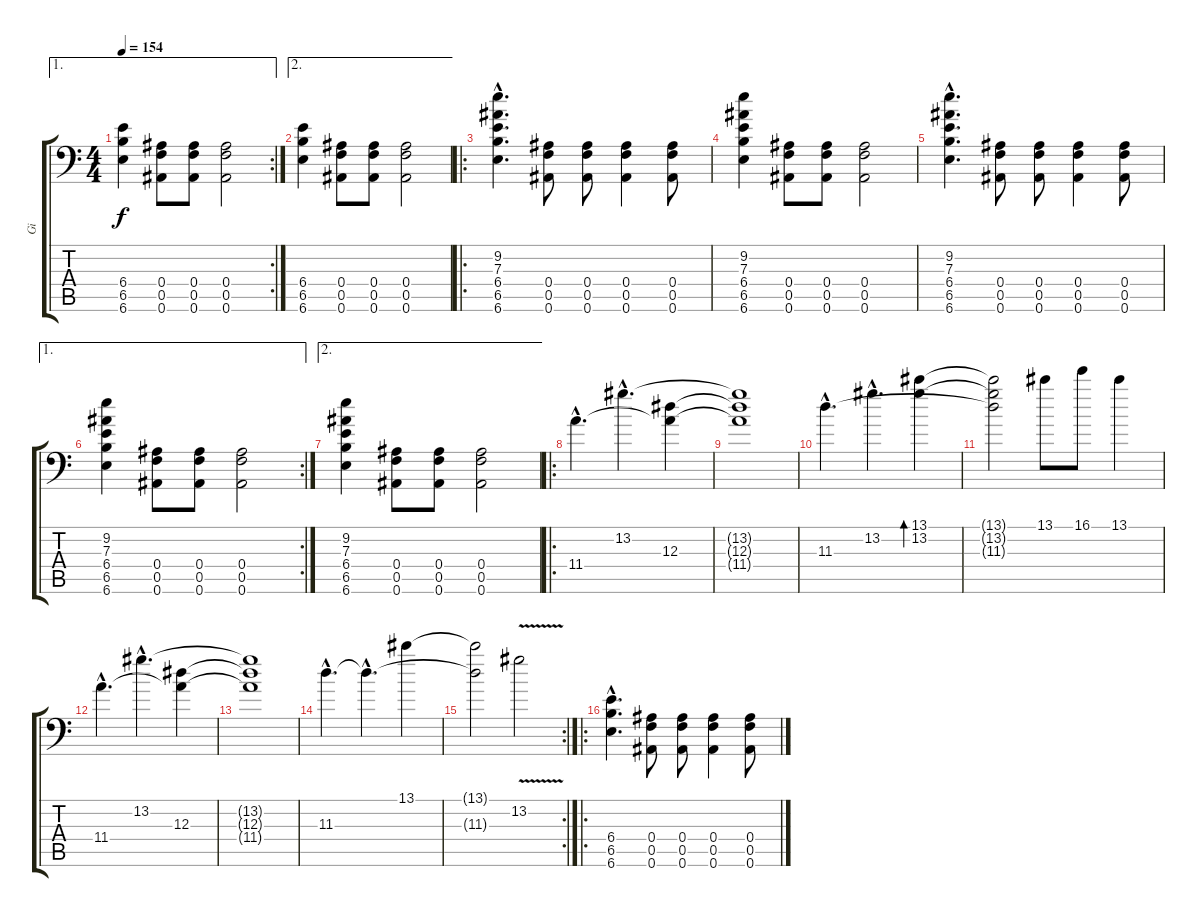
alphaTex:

\track ("Gi" "Gi") {instrument electricguitarjazz}
\staff {score tabs}
\tuning (C4 G3 Eb3 Bb2 F2 Bb1) {hide}
\ae 1
\rc 2
\ts (4 4)
\tempo 154
\clef f4
\ks c
(6.4 6.5 6.6).4{dy f} (0.4 0.5 0.6).8 (0.4 0.5 0.6).8 (0.4 0.5 0.6).2 |
\ae 2
(6.4 6.5 6.6).4 (0.4 0.5 0.6).8 (0.4 0.5 0.6).8 (0.4 0.5 0.6).2 |
\ro
(9.2{hac} 7.3{hac} 6.4{hac} 6.5{hac} 6.6{hac}).4{d} (0.4 0.5 0.6).8 (0.4 0.5 0.6).8 (0.4 0.5 0.6).4 (0.4 0.5 0.6).8 |
(9.2 7.3 6.4 6.5 6.6).4 (0.4 0.5 0.6).8 (0.4 0.5 0.6).8 (0.4 0.5 0.6).2 |
(9.2{hac} 7.3{hac} 6.4{hac} 6.5{hac} 6.6{hac}).4{d} (0.4 0.5 0.6).8 (0.4 0.5 0.6).8 (0.4 0.5 0.6).4 (0.4 0.5 0.6).8 |
\ae 1
\rc 2
(9.2 7.3 6.4 6.5 6.6).4 (0.4 0.5 0.6).8 (0.4 0.5 0.6).8 (0.4 0.5 0.6).2 |
\ae 2
(9.2 7.3 6.4 6.5 6.6).4 (0.4 0.5 0.6).8 (0.4 0.5 0.6).8 (0.4 0.5 0.6).2 |
\ro
11.4{hac}.4{d instrument electricguitarjazz} 13.2{hac}.4{d} (12.3 11.4{t}).4 |
(13.2{t} 12.3{t} 11.4{t}).1 |
11.3{hac}.4{d} 13.2{hac}.4{d} (13.1 13.2).4{bd 240} |
(13.1{t} 13.2{t} 11.3{t}).2 13.1.8 16.1.8 13.1.4 |
11.4{hac}.4{d} 13.2{hac}.4{d} (12.3 11.4{t}).4 |
(13.2{t} 12.3{t} 11.4{t}).1 |
11.3{hac}.4{d} 11.3{hac t}.4{d} 13.1.4 |
\rc 2
(13.1{t} 11.3{t}).2 13.2{v}.2 |
\ro
(6.4{hac} 6.5{hac} 6.6{hac}).4{d instrument distortionguitar} (0.4 0.5 0.6).8 (0.4 0.5 0.6).8 (0.4 0.5 0.6).4 (0.4 0.5 0.6).8
